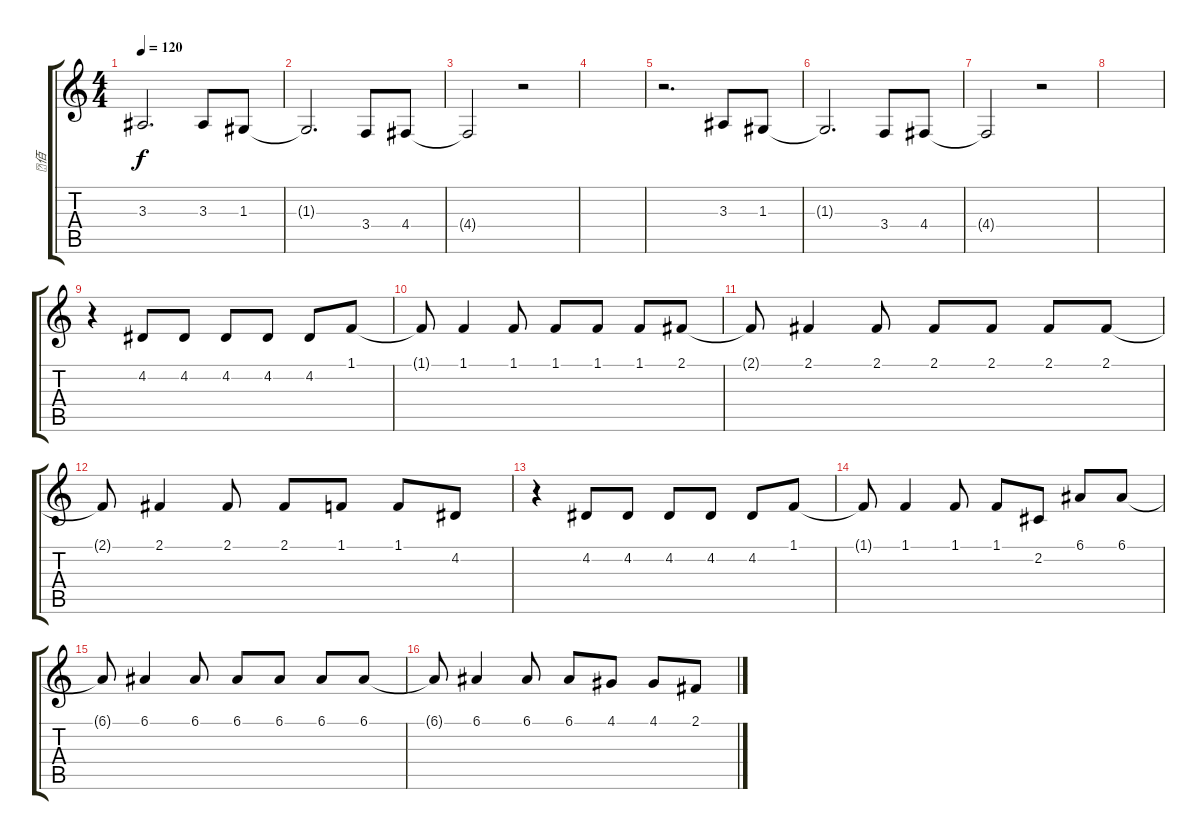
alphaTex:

\track ("佰" "佰") {instrument oboe}
\staff {score tabs}
\tuning (E4 B3 G3 D3 A2 E2) {hide}
\ts (4 4)
\tempo 120
\clef g2
\ks c
3.3{t}.2{d dy f} 3.3.8 1.3.8 |
1.3{t}.2{d} 3.4.8 4.4.8 |
4.4{t}.2 r.2 |
|
r.2{d} 3.3.8 1.3.8 |
1.3{t}.2{d} 3.4.8 4.4.8 |
4.4{t}.2 r.2 |
|
r.4 4.2.8 4.2.8 4.2.8 4.2.8 4.2.8 1.1.8 |
1.1{t}.8 1.1.4 1.1.8 1.1.8 1.1.8 1.1.8 2.1.8 |
2.1{t}.8 2.1.4 2.1.8 2.1.8 2.1.8 2.1.8 2.1.8 |
2.1{t}.8 2.1.4 2.1.8 2.1.8 1.1.8 1.1.8 4.2.8 |
r.4 4.2.8 4.2.8 4.2.8 4.2.8 4.2.8 1.1.8 |
1.1{t}.8 1.1.4 1.1.8 1.1.8 2.2.8 6.1.8 6.1.8 |
6.1{t}.8 6.1.4 6.1.8 6.1.8 6.1.8 6.1.8 6.1.8 |
6.1{t}.8 6.1.4 6.1.8 6.1.8 4.1.8 4.1.8 2.1.8
